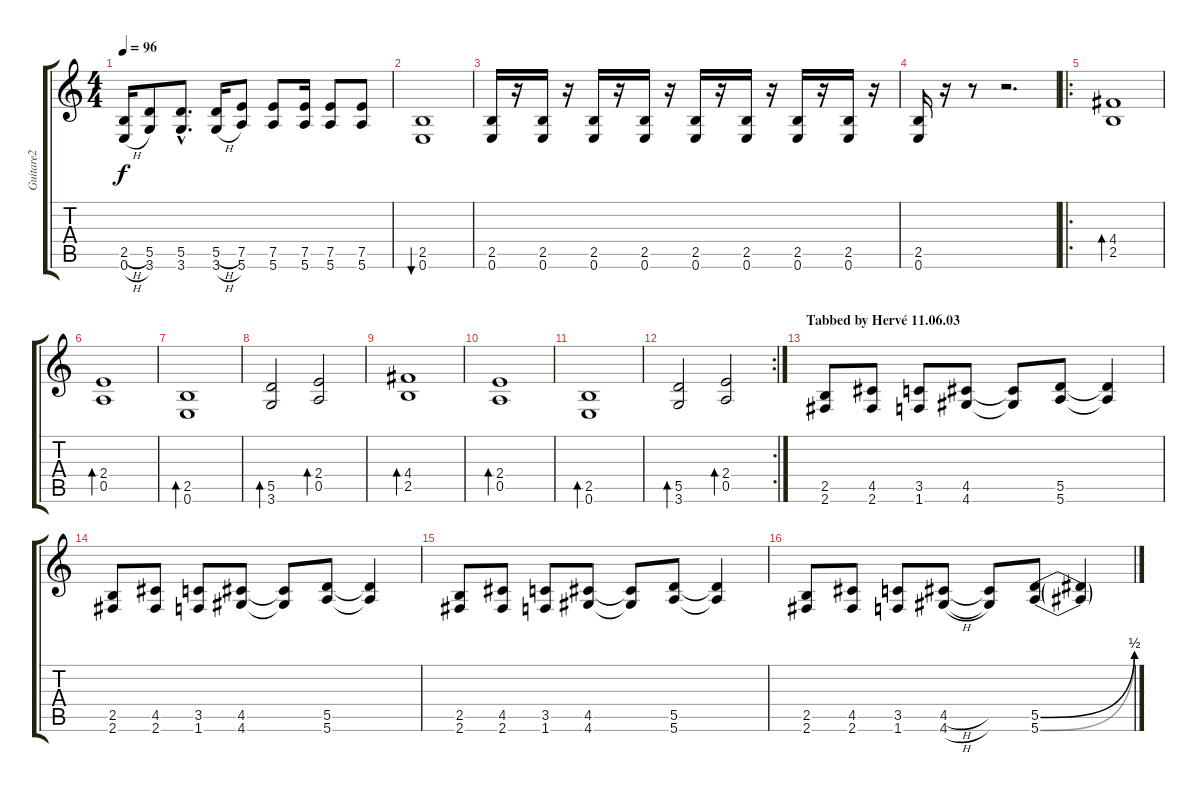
\track ("Guitare2" "Guitare2") {instrument distortionguitar}
\staff {score tabs}
\tuning (E4 B3 G3 D3 A2 E2) {hide}
\ts (4 4)
\tempo 96
\clef g2
\ks c
(2.5{h} 0.6{h}).16{dy f} (5.5 3.6).8 (5.5{hac} 3.6{hac}).8{d} (5.5{h} 3.6{h}).16 (7.5 5.6).8 (7.5 5.6).8 (7.5 5.6).16 (7.5 5.6).8 (7.5 5.6).8 |
(2.5 0.6).1{bu 60} |
(2.5 0.6).16 r.16 (2.5 0.6).16 r.16 (2.5 0.6).16 r.16 (2.5 0.6).16 r.16 (2.5 0.6).16 r.16 (2.5 0.6).16 r.16 (2.5 0.6).16 r.16 (2.5 0.6).16 r.16 |
(2.5 0.6).16 r.16 r.8 r.2{d} |
\ro
(4.4 2.5).1{bd 60} |
(2.4 0.5).1{bd 60} |
(2.5 0.6).1{bd 60} |
(5.5 3.6).2{bd 60} (2.4 0.5).2{bd 60} |
(4.4 2.5).1{bd 60} |
(2.4 0.5).1{bd 60} |
(2.5 0.6).1{bd 60} |
\rc 2
(5.5 3.6).2{bd 60} (2.4 0.5).2{bd 60} |
\section ("" "Tabbed by Hervé 11.06.03")
(2.5 2.6).8 (4.5 2.6).8 (3.5 1.6).8 (4.5 4.6).8 (4.5{t} 4.6{t}).8 (5.5 5.6).8 (5.5{t} 5.6{t}).4 |
(2.5 2.6).8 (4.5 2.6).8 (3.5 1.6).8 (4.5 4.6).8 (4.5{t} 4.6{t}).8 (5.5 5.6).8 (5.5{t} 5.6{t}).4 |
(2.5 2.6).8 (4.5 2.6).8 (3.5 1.6).8 (4.5 4.6).8 (4.5{t} 4.6{t}).8 (5.5 5.6).8 (5.5{t} 5.6{t}).4 |
(2.5 2.6).8 (4.5 2.6).8 (3.5 1.6).8 (4.5{h} 4.6{h}).8 (4.5{t} 4.6{t}).8 (5.5{be (bend 0 0 60 2)} 5.6{be (bend 0 0 60 2)}).8 (5.5{t} 5.6{t}).4
